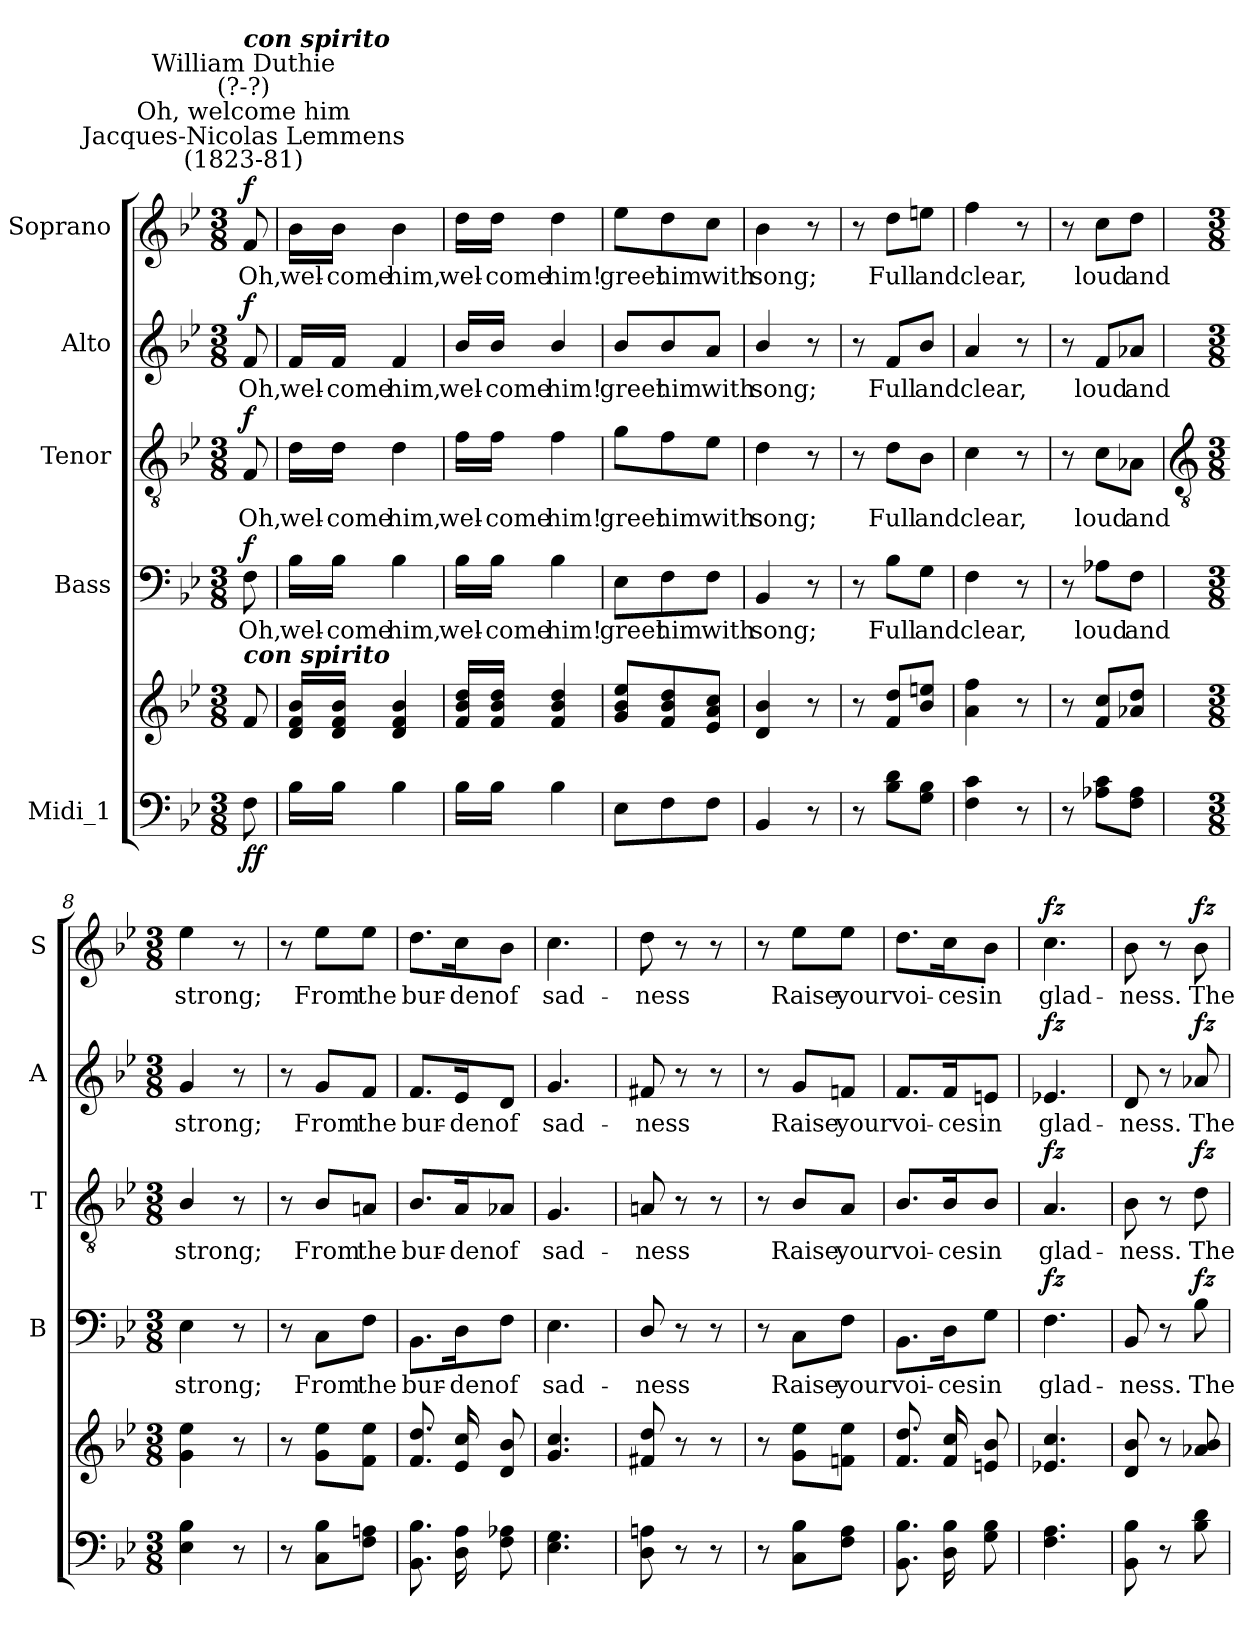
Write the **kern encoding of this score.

**kern	**kern	**dynam	**kern	**text	**dynam	**kern	**text	**dynam	**kern	**text	**dynam	**kern	**text	**dynam
*part5	*part5	*part5	*part4	*part4	*part4	*part3	*part3	*part3	*part2	*part2	*part2	*part1	*part1	*part1
*staff6	*staff5	*staff5/6	*staff4	*staff4	*staff4	*staff3	*staff3	*staff3	*staff2	*staff2	*staff2	*staff1	*staff1	*staff1
*I"Midi_1	*	*	*I"Bass	*	*	*I"Tenor	*	*	*I"Alto	*	*	*I"Soprano	*	*
*	*	*	*I'B	*	*	*I'T	*	*	*I'A	*	*	*I'S	*	*
*clefF4	*clefG2	*	*clefF4	*	*	*clefGv2	*	*	*clefG2	*	*	*clefG2	*	*
*k[b-e-]	*k[b-e-]	*	*k[b-e-]	*	*	*k[b-e-]	*	*	*k[b-e-]	*	*	*k[b-e-]	*	*
*B-:	*B-:	*	*B-:	*	*	*B-:	*	*	*B-:	*	*	*B-:	*	*
*M3/8	*M3/8	*	*M3/8	*	*	*M3/8	*	*	*M3/8	*	*	*M3/8	*	*
*MM66	*MM66	*	*MM66	*	*	*MM66	*	*	*MM66	*	*	*MM66	*	*
=	=	=	=	=	=	=	=	=	=	=	=	=	=	=
!	!	!	!	!	!	!	!	!	!	!	!	!LO:TX:a:cj:t=Jacques-Nicolas Lemmens\n(1823-81)	!	!
!	!	!	!	!	!	!	!	!	!	!	!	!LO:TX:a:cj:t=Oh, welcome him	!	!
!	!	!	!	!	!	!	!	!	!	!	!	!LO:TX:a:cj:t=William Duthie\n(?-?)	!	!
!	!	!	!	!	!	!	!	!	!	!	!	!LO:TX:a:Bi:t=con spirito	!	!
!	!LO:TX:a:Bi:t=con spirito	!	!	!	!	!	!	!	!	!	!	!	!	!
!	!	!LO:DY:b=2	!	!LO:LY:b	!	!	!LO:LY:b	!	!	!LO:LY:b	!	!	!LO:LY:b	!
!	!	!LO:DY:n=1:b	!	!	!LO:DY:b	!	!	!LO:DY:b	!	!	!LO:DY:b	!	!	!LO:DY:b
8F	8f	f f	8F	Oh,	f	8F	Oh,	f	8f	Oh,	f	8f	Oh,	f
=1	=1	=1	=1	=1	=1	=1	=1	=1	=1	=1	=1	=1	=1	=1
!	!	!	!	!LO:LY:b	!	!	!LO:LY:b	!	!	!LO:LY:b	!	!	!LO:LY:b	!
16B-LL	16d 16f 16b-LL	.	16B-\LL	wel-	.	16d\LL	wel-	.	16f/LL	wel-	.	16b-\LL	wel-	.
!	!	!	!	!LO:LY:b	!	!	!LO:LY:b	!	!	!LO:LY:b	!	!	!LO:LY:b	!
16B-JJ	16d 16f 16b-JJ	.	16B-\JJ	-come	.	16d\JJ	-come	.	16f/JJ	-come	.	16b-\JJ	-come	.
!	!	!	!	!LO:LY:b	!	!	!LO:LY:b	!	!	!LO:LY:b	!	!	!LO:LY:b	!
4B-	4d 4f 4b-	.	4B-	him,	.	4d	him,	.	4f	him,	.	4b-	him,	.
=2	=2	=2	=2	=2	=2	=2	=2	=2	=2	=2	=2	=2	=2	=2
!	!	!	!	!LO:LY:b	!	!	!LO:LY:b	!	!	!LO:LY:b	!	!	!LO:LY:b	!
16B-LL	16f/ 16b-/ 16dd/LL	.	16B-\LL	wel-	.	16f\LL	wel-	.	16b-/LL	wel-	.	16dd\LL	wel-	.
!	!	!	!	!LO:LY:b	!	!	!LO:LY:b	!	!	!LO:LY:b	!	!	!LO:LY:b	!
16B-JJ	16f/ 16b-/ 16dd/JJ	.	16B-\JJ	-come	.	16f\JJ	-come	.	16b-/JJ	-come	.	16dd\JJ	-come	.
!	!	!	!	!LO:LY:b	!	!	!LO:LY:b	!	!	!LO:LY:b	!	!	!LO:LY:b	!
4B-	4f/ 4b-/ 4dd/	.	4B-	him!	.	4f	him!	.	4b-/	him!	.	4dd	him!	.
=3	=3	=3	=3	=3	=3	=3	=3	=3	=3	=3	=3	=3	=3	=3
!	!	!	!	!LO:LY:b	!	!	!LO:LY:b	!	!	!LO:LY:b	!	!	!LO:LY:b	!
8E-L	8g/ 8b-/ 8ee-/L	.	8E-\L	greet	.	8g\L	greet	.	8b-/L	greet	.	8ee-\L	greet	.
!	!	!	!	!LO:LY:b	!	!	!LO:LY:b	!	!	!LO:LY:b	!	!	!LO:LY:b	!
8F	8f/ 8b-/ 8dd/	.	8F\	him	.	8f\	him	.	8b-/	him	.	8dd\	him	.
!	!	!	!	!LO:LY:b	!	!	!LO:LY:b	!	!	!LO:LY:b	!	!	!LO:LY:b	!
8FJ	8e- 8a 8ccJ	.	8F\J	with	.	8e-\J	with	.	8a/J	with	.	8cc\J	with	.
=4	=4	=4	=4	=4	=4	=4	=4	=4	=4	=4	=4	=4	=4	=4
!	!	!	!	!LO:LY:b	!	!	!LO:LY:b	!	!	!LO:LY:b	!	!	!LO:LY:b	!
4BB-	4d/ 4b-/	.	4BB-	song;	.	4d	song;	.	4b-/	song;	.	4b-	song;	.
8r	8r	.	8r	.	.	8r	.	.	8r	.	.	8r	.	.
=5	=5	=5	=5	=5	=5	=5	=5	=5	=5	=5	=5	=5	=5	=5
8r	8r	.	8r	.	.	8r	.	.	8r	.	.	8r	.	.
!	!	!	!	!LO:LY:b	!	!	!LO:LY:b	!	!	!LO:LY:b	!	!	!LO:LY:b	!
8B- 8dL	8f 8ddL	.	8B-\L	Full	.	8d\L	Full	.	8f/L	Full	.	8dd\L	Full	.
!	!	!	!	!LO:LY:b	!	!	!LO:LY:b	!	!	!LO:LY:b	!	!	!LO:LY:b	!
8G 8B-J	8b-/ 8een/J	.	8G\J	and	.	8B-\J	and	.	8b-/J	and	.	8een\J	and	.
=6	=6	=6	=6	=6	=6	=6	=6	=6	=6	=6	=6	=6	=6	=6
!	!	!	!	!LO:LY:b	!	!	!LO:LY:b	!	!	!LO:LY:b	!	!	!LO:LY:b	!
4F 4c	4a 4ff	.	4F	clear,	.	4c	clear,	.	4a	clear,	.	4ff	clear,	.
8r	8r	.	8r	.	.	8r	.	.	8r	.	.	8r	.	.
=7	=7	=7	=7	=7	=7	=7	=7	=7	=7	=7	=7	=7	=7	=7
8r	8r	.	8r	.	.	8r	.	.	8r	.	.	8r	.	.
!	!	!	!	!LO:LY:b	!	!	!LO:LY:b	!	!	!LO:LY:b	!	!	!LO:LY:b	!
8A-X 8cL	8f 8ccL	.	8A-X\L	loud	.	8c\L	loud	.	8f/L	loud	.	8cc\L	loud	.
!	!	!	!	!LO:LY:b	!	!	!LO:LY:b	!	!	!LO:LY:b	!	!	!LO:LY:b	!
8F 8A-J	8a-X 8ddJ	.	8F\J	and	.	8A-X\J	and	.	8a-X/J	and	.	8dd\J	and	.
!!LO:LB:g=z
=8	=8	=8	=8	=8	=8	=8	=8	=8	=8	=8	=8	=8	=8	=8
*	*	*	*	*	*	*clefGv2	*	*	*	*	*	*	*	*
*M3/8	*M3/8	*	*M3/8	*	*	*M3/8	*	*	*M3/8	*	*	*M3/8	*	*
!	!	!	!	!LO:LY:b	!	!	!LO:LY:b	!	!	!LO:LY:b	!	!	!LO:LY:b	!
4E- 4B-	4g 4ee-	.	4E-	strong;	.	4B-/	strong;	.	4g	strong;	.	4ee-	strong;	.
8r	8r	.	8r	.	.	8r	.	.	8r	.	.	8r	.	.
=9	=9	=9	=9	=9	=9	=9	=9	=9	=9	=9	=9	=9	=9	=9
8r	8r	.	8r	.	.	8r	.	.	8r	.	.	8r	.	.
!	!	!	!	!LO:LY:b	!	!	!LO:LY:b	!	!	!LO:LY:b	!	!	!LO:LY:b	!
8C 8B-L	8g 8ee-L	.	8C\L	From	.	8B-/L	From	.	8g/L	From	.	8ee-\L	From	.
!	!	!	!	!LO:LY:b	!	!	!LO:LY:b	!	!	!LO:LY:b	!	!	!LO:LY:b	!
8F 8AnJ	8f 8ee-J	.	8F\J	the	.	8An/J	the	.	8f/J	the	.	8ee-\J	the	.
=10	=10	=10	=10	=10	=10	=10	=10	=10	=10	=10	=10	=10	=10	=10
!	!	!	!	!LO:LY:b	!	!	!LO:LY:b	!	!	!LO:LY:b	!	!	!LO:LY:b	!
8.BB- 8.B-L	8.f 8.ddL	.	8.BB-\L	bur-	.	8.B-/L	bur-	.	8.f/L	bur-	.	8.dd\L	bur-	.
!	!	!	!	!LO:LY:b	!	!	!LO:LY:b	!	!	!LO:LY:b	!	!	!LO:LY:b	!
16D 16AL	16e- 16ccL	.	16D\K	-den	.	16A/K	-den	.	16e-/K	-den	.	16cc\K	-den	.
!	!	!	!	!LO:LY:b	!	!	!LO:LY:b	!	!	!LO:LY:b	!	!	!LO:LY:b	!
8F 8A-XJ	8d 8b-J	.	8F\J	of	.	8A-X/J	of	.	8d/J	of	.	8b-\J	of	.
=11	=11	=11	=11	=11	=11	=11	=11	=11	=11	=11	=11	=11	=11	=11
!	!	!	!	!LO:LY:b	!	!	!LO:LY:b	!	!	!LO:LY:b	!	!	!LO:LY:b	!
4.E- 4.G	4.g 4.cc	.	4.E-	sad-	.	4.G	sad-	.	4.g	sad-	.	4.cc	sad-	.
=12	=12	=12	=12	=12	=12	=12	=12	=12	=12	=12	=12	=12	=12	=12
!	!	!	!	!LO:LY:b	!	!	!LO:LY:b	!	!	!LO:LY:b	!	!	!LO:LY:b	!
8D 8An	8f#X 8dd	.	8D/	-ness	.	8An	-ness	.	8f#X	-ness	.	8dd	-ness	.
8r	8r	.	8r	.	.	8r	.	.	8r	.	.	8r	.	.
8r	8r	.	8r	.	.	8r	.	.	8r	.	.	8r	.	.
=13	=13	=13	=13	=13	=13	=13	=13	=13	=13	=13	=13	=13	=13	=13
8r	8r	.	8r	.	.	8r	.	.	8r	.	.	8r	.	.
!	!	!	!	!LO:LY:b	!	!	!LO:LY:b	!	!	!LO:LY:b	!	!	!LO:LY:b	!
8C 8B-L	8g 8ee-L	.	8C\L	Raise	.	8B-/L	Raise	.	8g/L	Raise	.	8ee-\L	Raise	.
!	!	!	!	!LO:LY:b	!	!	!LO:LY:b	!	!	!LO:LY:b	!	!	!LO:LY:b	!
8F 8AJ	8fn 8ee-J	.	8F\J	your	.	8A/J	your	.	8fn/J	your	.	8ee-\J	your	.
=14	=14	=14	=14	=14	=14	=14	=14	=14	=14	=14	=14	=14	=14	=14
!	!	!	!	!LO:LY:b	!	!	!LO:LY:b	!	!	!LO:LY:b	!	!	!LO:LY:b	!
8.BB- 8.B-L	8.f 8.ddL	.	8.BB-\L	voi-	.	8.B-/L	voi-	.	8.f/L	voi-	.	8.dd\L	voi-	.
!	!	!	!	!LO:LY:b	!	!	!LO:LY:b	!	!	!LO:LY:b	!	!	!LO:LY:b	!
16D 16B-L	16f 16ccL	.	16D\K	-ces	.	16B-/K	-ces	.	16f/K	-ces	.	16cc\K	-ces	.
!	!	!	!	!LO:LY:b	!	!	!LO:LY:b	!	!	!LO:LY:b	!	!	!LO:LY:b	!
8G 8B-J	8en 8b-J	.	8G\J	in	.	8B-/J	in	.	8en/J	in	.	8b-\J	in	.
=15	=15	=15	=15	=15	=15	=15	=15	=15	=15	=15	=15	=15	=15	=15
!	!	!LO:DY:b=2	!	!LO:LY:b	!	!	!LO:LY:b	!	!	!LO:LY:b	!	!	!LO:LY:b	!
!	!	!LO:DY:n=1:b	!	!	!LO:DY:b	!	!	!LO:DY:b	!	!	!LO:DY:b	!	!	!LO:DY:b
4.F 4.A	4.e-X 4.cc	fz fz	4.F	glad-	fz	4.A	glad-	fz	4.e-X	glad-	fz	4.cc	glad-	fz
=16	=16	=16	=16	=16	=16	=16	=16	=16	=16	=16	=16	=16	=16	=16
!	!	!	!	!LO:LY:b	!	!	!LO:LY:b	!	!	!LO:LY:b	!	!	!LO:LY:b	!
8BB- 8B-	8d 8b-	.	8BB-	-ness.	.	8B-	-ness.	.	8d	-ness.	.	8b-	-ness.	.
8r	8r	.	8r	.	.	8r	.	.	8r	.	.	8r	.	.
!	!	!LO:DY:b=2	!	!LO:LY:b	!	!	!LO:LY:b	!	!	!LO:LY:b	!	!	!LO:LY:b	!
!	!	!LO:DY:n=1:b	!	!	!LO:DY:b	!	!	!LO:DY:b	!	!	!LO:DY:b	!	!	!LO:DY:b
8B- 8d	8a-X 8b-	fz fz	8B-	The	fz	8d	The	fz	8a-X	The	fz	8b-	The	fz
=	=	=	=	=	=	=	=	=	=	=	=	=	=	=
*-	*-	*-	*-	*-	*-	*-	*-	*-	*-	*-	*-	*-	*-	*-
